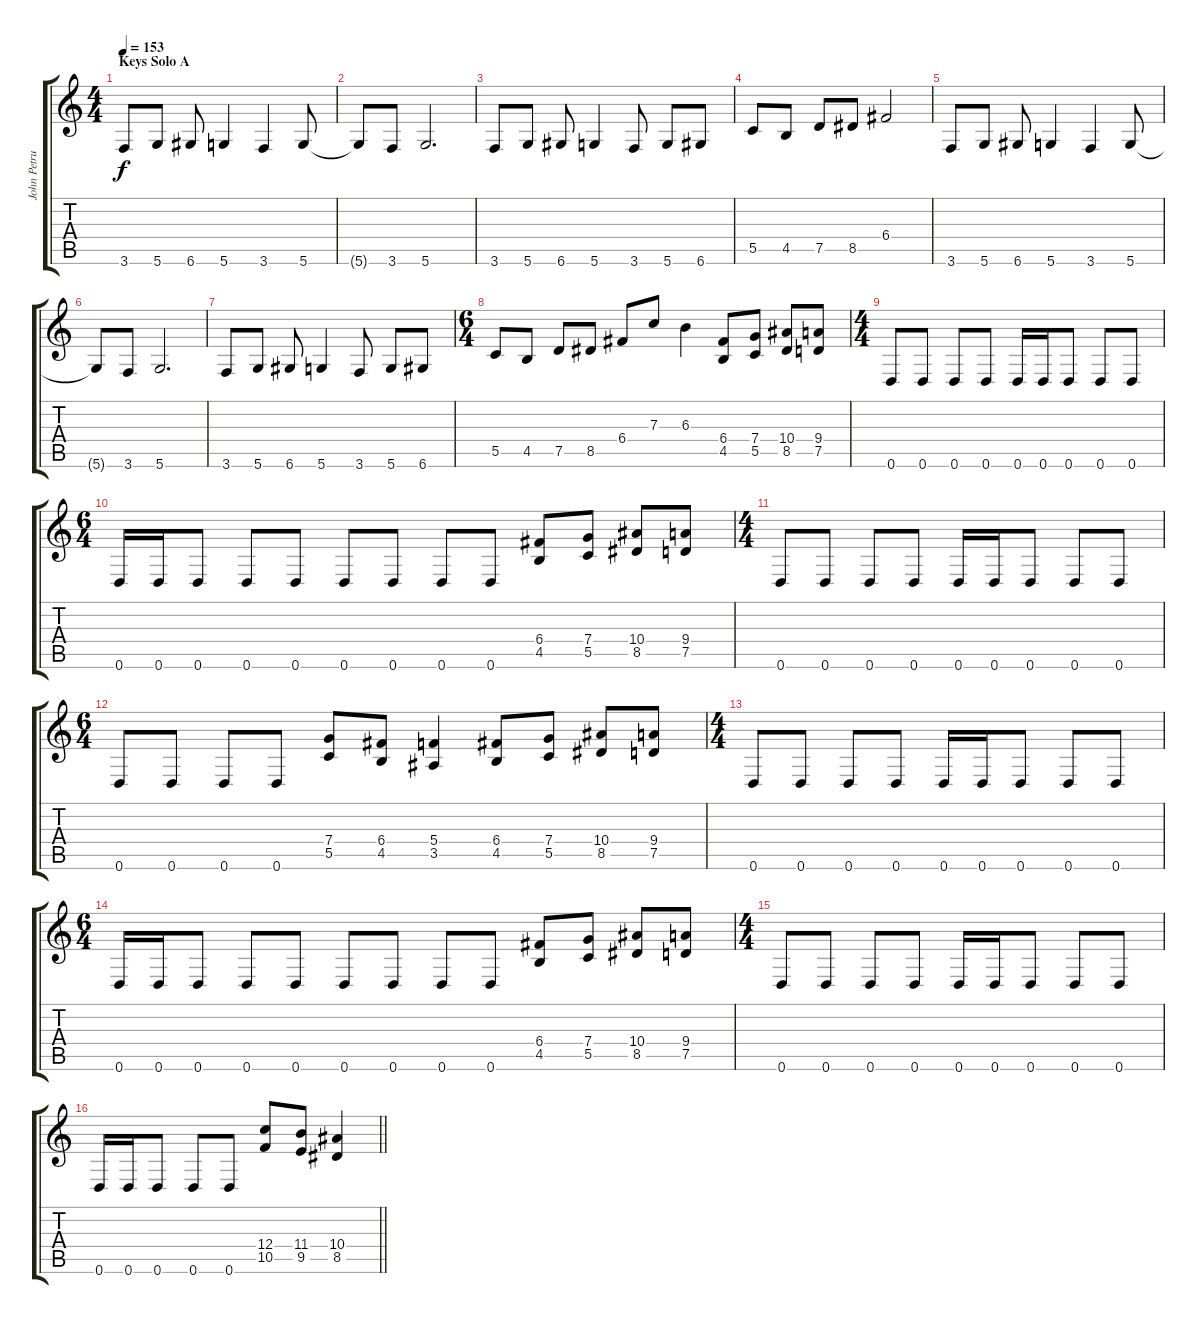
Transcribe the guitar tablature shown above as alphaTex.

\track ("John Petrucci Rhythm" "John Petru") {instrument electricguitarjazz}
\staff {score tabs}
\tuning (D4 A3 F3 C3 G2 D2) {hide}
\ts (4 4)
\section ("" "Keys Solo A")
\tempo 153
\clef g2
\ks c
3.6.8{dy f} 5.6.8 6.6.8 5.6.4 3.6.4 5.6.8 |
5.6{t}.8 3.6.8 5.6.2{d} |
3.6.8 5.6.8 6.6.8 5.6.4 3.6.8 5.6.8 6.6.8 |
5.5.8 4.5.8 7.5.8 8.5.8 6.4.2 |
3.6.8 5.6.8 6.6.8 5.6.4 3.6.4 5.6.8 |
5.6{t}.8 3.6.8 5.6.2{d} |
3.6.8 5.6.8 6.6.8 5.6.4 3.6.8 5.6.8 6.6.8 |
\ts (6 4)
5.5.8 4.5.8 7.5.8 8.5.8 6.4.8 7.3.8 6.3.4 (6.4 4.5).8 (7.4 5.5).8 (10.4 8.5).8 (9.4 7.5).8 |
\ts (4 4)
0.6.8 0.6.8 0.6.8 0.6.8 0.6.16 0.6.16 0.6.8 0.6.8 0.6.8 |
\ts (6 4)
0.6.16 0.6.16 0.6.8 0.6.8 0.6.8 0.6.8 0.6.8 0.6.8 0.6.8 (6.4 4.5).8 (7.4 5.5).8 (10.4 8.5).8 (9.4 7.5).8 |
\ts (4 4)
0.6.8 0.6.8 0.6.8 0.6.8 0.6.16 0.6.16 0.6.8 0.6.8 0.6.8 |
\ts (6 4)
0.6.8 0.6.8 0.6.8 0.6.8 (7.4 5.5).8 (6.4 4.5).8 (5.4 3.5).4 (6.4 4.5).8 (7.4 5.5).8 (10.4 8.5).8 (9.4 7.5).8 |
\ts (4 4)
0.6.8 0.6.8 0.6.8 0.6.8 0.6.16 0.6.16 0.6.8 0.6.8 0.6.8 |
\ts (6 4)
0.6.16 0.6.16 0.6.8 0.6.8 0.6.8 0.6.8 0.6.8 0.6.8 0.6.8 (6.4 4.5).8 (7.4 5.5).8 (10.4 8.5).8 (9.4 7.5).8 |
\ts (4 4)
0.6.8 0.6.8 0.6.8 0.6.8 0.6.16 0.6.16 0.6.8 0.6.8 0.6.8 |
\barLineRight lightlight
0.6.16 0.6.16 0.6.8 0.6.8 0.6.8 (12.4 10.5).8 (11.4 9.5).8 (10.4 8.5).4
